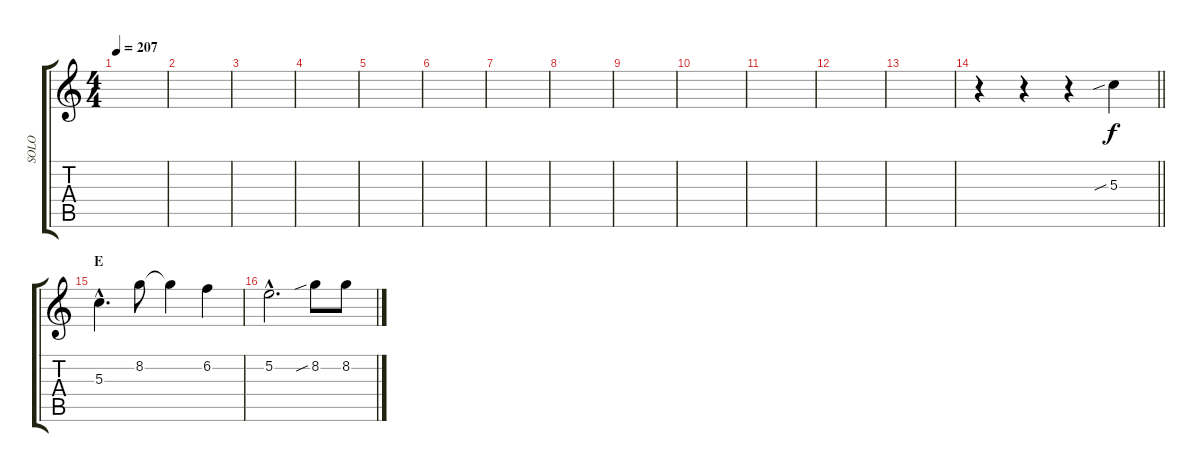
\track ("SOLO" "SOLO") {instrument distortionguitar}
\staff {score tabs}
\tuning (E4 B3 G3 D3 A2 E2) {hide}
\ts (4 4)
\tempo 207
\clef g2
\ks c
|
|
|
|
|
|
|
|
|
|
|
|
|
\barLineRight lightlight
r.4{volume 12 instrument distortionguitar} r.4 r.4 5.3{sib}.4 |
\section ("" "E")
5.3{hac}.4{d} 8.2.8 8.2{t}.4 6.2.4 |
5.2{hac}.2{d} 8.2{sib}.8 8.2.8
